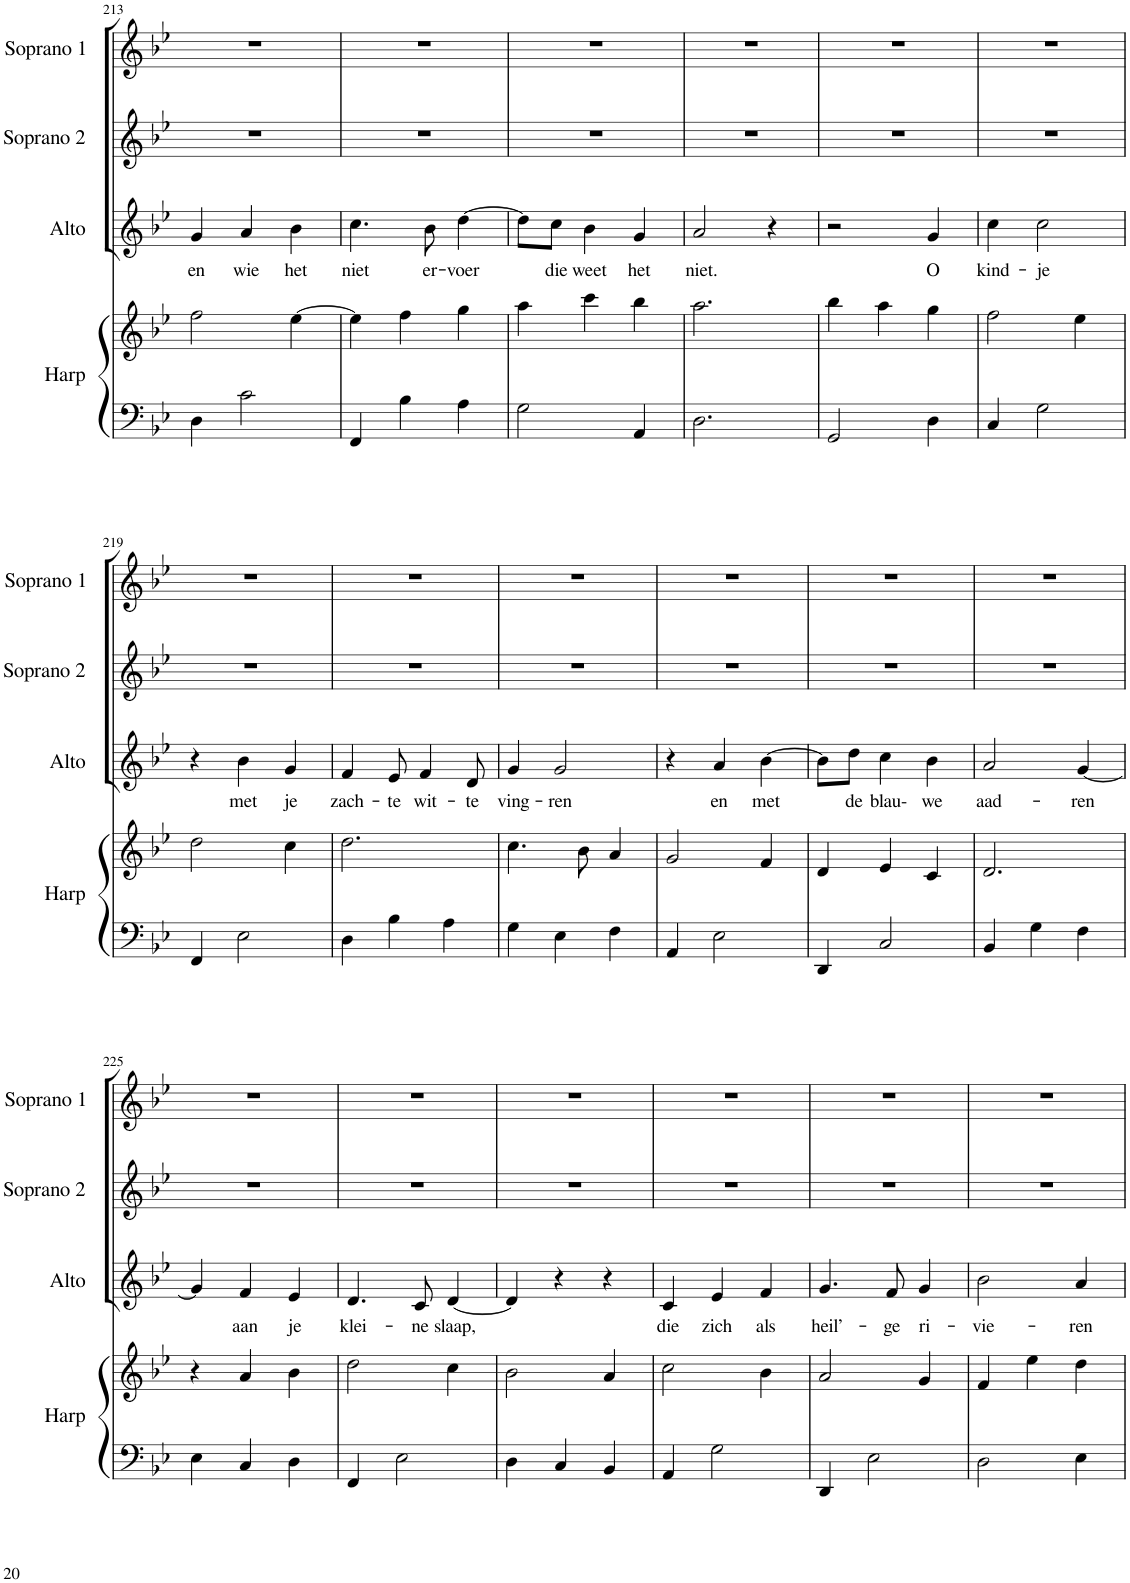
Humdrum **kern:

**kern	**kern	**kern	**text	**kern	**kern
*part4	*part4	*part3	*part3	*part2	*part1
*staff5	*staff4	*staff3	*staff3	*staff2	*staff1
*I"Harp	*	*I"Alto	*	*I"Soprano 2	*I"Soprano 1
*I'Harp	*	*I'Alto	*	*I'Soprano 2	*I'Soprano 1
!!LO:PB:g=z
*clefF4	*clefG2	*clefG2	*	*clefG2	*clefG2
*k[b-e-]	*k[b-e-]	*k[b-e-]	*	*k[b-e-]	*k[b-e-]
*B-:	*B-:	*B-:	*	*B-:	*B-:
*M3/4	*M3/4	*M3/4	*	*M3/4	*M3/4
=213	=213	=213	=213	=213	=213
!	!	!	!LO:LY:b	!	!
4D\	2ff\	4g/	en	2.r	2.r
!	!	!	!LO:LY:b	!	!
2c\	.	4a/	wie	.	.
!	!	!	!LO:LY:b	!	!
.	[4ee-\	4b-\	het	.	.
=214	=214	=214	=214	=214	=214
!	!	!	!LO:LY:b	!	!
4FF/	4ee-\]	4.cc\	niet	2.r	2.r
4B-\	4ff\	.	.	.	.
!	!	!	!LO:LY:b	!	!
.	.	8b-\	er-	.	.
!	!	!	!LO:LY:b	!	!
4A\	4gg\	[4dd\	-voer	.	.
=215	=215	=215	=215	=215	=215
2G\	4aa\	8dd\L]	.	2.r	2.r
!	!	!	!LO:LY:b	!	!
.	.	8cc\J	die	.	.
!	!	!	!LO:LY:b	!	!
.	4ccc\	4b-\	weet	.	.
!	!	!	!LO:LY:b	!	!
4AA/	4bb-\	4g/	het	.	.
=216	=216	=216	=216	=216	=216
!	!	!	!LO:LY:b	!	!
2.D\	2.aa\	2a/	niet.	2.r	2.r
.	.	4r	.	.	.
=217	=217	=217	=217	=217	=217
2GG/	4bb-\	2r	.	2.r	2.r
.	4aa\	.	.	.	.
!	!	!	!LO:LY:b	!	!
4D\	4gg\	4g/	O	.	.
=218	=218	=218	=218	=218	=218
!	!	!	!LO:LY:b	!	!
4C/	2ff\	4cc\	kind-	2.r	2.r
!	!	!	!LO:LY:b	!	!
2G\	.	2cc\	-je	.	.
.	4ee-\	.	.	.	.
!!LO:LB:g=z
=219	=219	=219	=219	=219	=219
4FF/	2dd\	4r	.	2.r	2.r
!	!	!	!LO:LY:b	!	!
2E-\	.	4b-\	met	.	.
!	!	!	!LO:LY:b	!	!
.	4cc\	4g/	je	.	.
=220	=220	=220	=220	=220	=220
!	!	!	!LO:LY:b	!	!
4D\	2.dd\	4f/	zach-	2.r	2.r
!	!	!	!LO:LY:b	!	!
4B-\	.	8e-/	-te	.	.
!	!	!	!LO:LY:b	!	!
.	.	4f/	wit-	.	.
4A\	.	.	.	.	.
!	!	!	!LO:LY:b	!	!
.	.	8d/	-te	.	.
=221	=221	=221	=221	=221	=221
!	!	!	!LO:LY:b	!	!
4G\	4.cc\	4g/	ving-	2.r	2.r
!	!	!	!LO:LY:b	!	!
4E-\	.	2g/	-ren	.	.
.	8b-\	.	.	.	.
4F\	4a/	.	.	.	.
=222	=222	=222	=222	=222	=222
4AA/	2g/	4r	.	2.r	2.r
!	!	!	!LO:LY:b	!	!
2E-\	.	4a/	en	.	.
!	!	!	!LO:LY:b	!	!
.	4f/	[4b-\	met	.	.
=223	=223	=223	=223	=223	=223
4DD/	4d/	8b-\L]	.	2.r	2.r
!	!	!	!LO:LY:b	!	!
.	.	8dd\J	de	.	.
!	!	!	!LO:LY:b	!	!
2C/	4e-/	4cc\	blau-	.	.
!	!	!	!LO:LY:b	!	!
.	4c/	4b-\	we	.	.
=224	=224	=224	=224	=224	=224
!	!	!	!LO:LY:b	!	!
4BB-/	2.d/	2a/	aad-	2.r	2.r
4G\	.	.	.	.	.
!	!	!	!LO:LY:b	!	!
4F\	.	[4g/	-ren	.	.
!!LO:LB:g=z
=225	=225	=225	=225	=225	=225
4E-\	4r	4g/]	.	2.r	2.r
!	!	!	!LO:LY:b	!	!
4C/	4a/	4f/	aan	.	.
!	!	!	!LO:LY:b	!	!
4D\	4b-\	4e-/	je	.	.
=226	=226	=226	=226	=226	=226
!	!	!	!LO:LY:b	!	!
4FF/	2dd\	4.d/	klei-	2.r	2.r
2E-\	.	.	.	.	.
!	!	!	!LO:LY:b	!	!
.	.	8c/	-ne	.	.
!	!	!	!LO:LY:b	!	!
.	4cc\	[4d/	slaap,	.	.
=227	=227	=227	=227	=227	=227
4D\	2b-\	4d/]	.	2.r	2.r
4C/	.	4r	.	.	.
4BB-/	4a/	4r	.	.	.
=228	=228	=228	=228	=228	=228
!	!	!	!LO:LY:b	!	!
4AA/	2cc\	4c/	die	2.r	2.r
!	!	!	!LO:LY:b	!	!
2G\	.	4e-/	zich	.	.
!	!	!	!LO:LY:b	!	!
.	4b-\	4f/	als	.	.
=229	=229	=229	=229	=229	=229
!	!	!	!LO:LY:b	!	!
4DD/	2a/	4.g/	heil’-	2.r	2.r
2E-\	.	.	.	.	.
!	!	!	!LO:LY:b	!	!
.	.	8f/	-ge	.	.
!	!	!	!LO:LY:b	!	!
.	4g/	4g/	ri-	.	.
=230	=230	=230	=230	=230	=230
!	!	!	!LO:LY:b	!	!
2D\	4f/	2b-\	-vie-	2.r	2.r
.	4ee-\	.	.	.	.
!	!	!	!LO:LY:b	!	!
4E-\	4dd\	4a/	-ren	.	.
=	=	=	=	=	=
*-	*-	*-	*-	*-	*-
